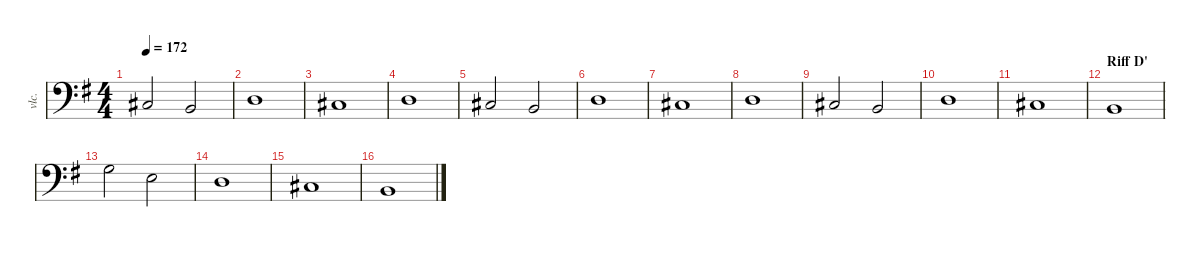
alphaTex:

\defaultSystemsLayout 4
\hideDynamics
\bracketExtendMode nobrackets
\otherSystemsTrackNameOrientation horizontal
\track ("Cello" "vlc.") {instrument cello}
\staff {score}
\tuning (A3 D3 G2 C2)
\ts (4 4)
\tempo 172
\clef f4
\ks eminor
6.3{acc #}.2{dy fff beam Up} 4.3{acc forcenatural}.2{beam Up} |
0.2{acc forcenatural}.1{beam Down} |
6.3{acc #}.1{beam Up} |
0.2{acc forcenatural}.1{beam Down} |
6.3{acc #}.2{beam Up} 4.3{acc forcenatural}.2{beam Up} |
0.2{acc forcenatural}.1{beam Down} |
6.3{acc #}.1{beam Up} |
0.2{acc forcenatural}.1{beam Down} |
6.3{acc #}.2{beam Up} 4.3{acc forcenatural}.2{beam Up} |
0.2{acc forcenatural}.1{beam Down} |
6.3{acc #}.1{beam Up} |
\section ("" "Riff D'")
4.3{acc forcenatural}.1{beam Up} |
5.2{acc forcenatural}.2{beam Down} 2.2{acc forcenatural}.2{beam Down} |
0.2{acc forcenatural}.1{beam Down} |
6.3{acc #}.1{beam Up} |
4.3{acc forcenatural}.1{beam Up}
